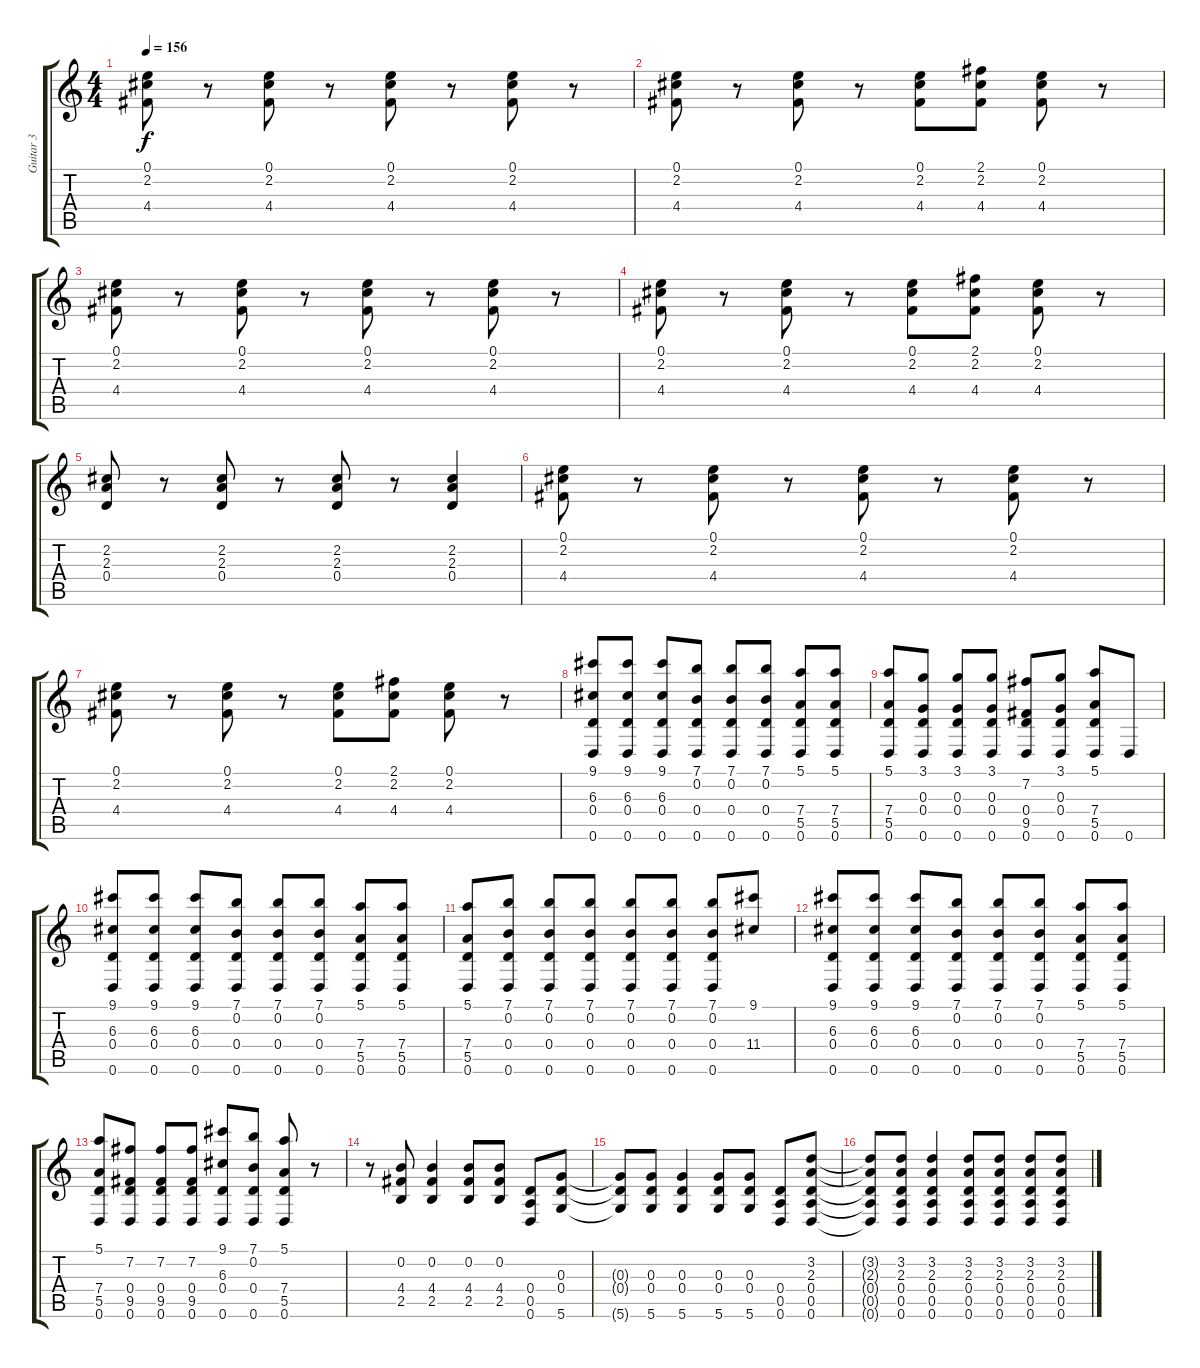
\track ("Guitar 3" "Guitar 3") {instrument overdrivenguitar}
\staff {score tabs}
\tuning (E4 B3 G3 D3 A2 D2) {hide}
\ts (4 4)
\tempo 156
\clef g2
\ks c
(0.1 2.2 4.4).8{dy f} r.8 (0.1 2.2 4.4).8 r.8 (0.1 2.2 4.4).8 r.8 (0.1 2.2 4.4).8 r.8 |
(0.1 2.2 4.4).8 r.8 (0.1 2.2 4.4).8 r.8 (0.1 2.2 4.4).8 (2.1 2.2 4.4).8 (0.1 2.2 4.4).8 r.8 |
(0.1 2.2 4.4).8 r.8 (0.1 2.2 4.4).8 r.8 (0.1 2.2 4.4).8 r.8 (0.1 2.2 4.4).8 r.8 |
(0.1 2.2 4.4).8 r.8 (0.1 2.2 4.4).8 r.8 (0.1 2.2 4.4).8 (2.1 2.2 4.4).8 (0.1 2.2 4.4).8 r.8 |
(2.2 2.3 0.4).8 r.8 (2.2 2.3 0.4).8 r.8 (2.2 2.3 0.4).8 r.8 (2.2 2.3 0.4).4 |
(0.1 2.2 4.4).8 r.8 (0.1 2.2 4.4).8 r.8 (0.1 2.2 4.4).8 r.8 (0.1 2.2 4.4).8 r.8 |
(0.1 2.2 4.4).8 r.8 (0.1 2.2 4.4).8 r.8 (0.1 2.2 4.4).8 (2.1 2.2 4.4).8 (0.1 2.2 4.4).8 r.8 |
(9.1 6.3 0.4 0.6).8 (9.1 6.3 0.4 0.6).8 (9.1 6.3 0.4 0.6).8 (7.1 0.2 0.4 0.6).8 (7.1 0.2 0.4 0.6).8 (7.1 0.2 0.4 0.6).8 (5.1 7.4 5.5 0.6).8 (5.1 7.4 5.5 0.6).8 |
(5.1 7.4 5.5 0.6).8 (3.1 0.3 0.4 0.6).8 (3.1 0.3 0.4 0.6).8 (3.1 0.3 0.4 0.6).8 (7.2 0.4 9.5 0.6).8 (3.1 0.3 0.4 0.6).8 (5.1 7.4 5.5 0.6).8 0.6.8 |
(9.1 6.3 0.4 0.6).8 (9.1 6.3 0.4 0.6).8 (9.1 6.3 0.4 0.6).8 (7.1 0.2 0.4 0.6).8 (7.1 0.2 0.4 0.6).8 (7.1 0.2 0.4 0.6).8 (5.1 7.4 5.5 0.6).8 (5.1 7.4 5.5 0.6).8 |
(5.1 7.4 5.5 0.6).8 (7.1 0.2 0.4 0.6).8 (7.1 0.2 0.4 0.6).8 (7.1 0.2 0.4 0.6).8 (7.1 0.2 0.4 0.6).8 (7.1 0.2 0.4 0.6).8 (7.1 0.2 0.4 0.6).8 (9.1 11.4).8 |
(9.1 6.3 0.4 0.6).8 (9.1 6.3 0.4 0.6).8 (9.1 6.3 0.4 0.6).8 (7.1 0.2 0.4 0.6).8 (7.1 0.2 0.4 0.6).8 (7.1 0.2 0.4 0.6).8 (5.1 7.4 5.5 0.6).8 (5.1 7.4 5.5 0.6).8 |
(5.1 7.4 5.5 0.6).8 (7.2 0.4 9.5 0.6).8 (7.2 0.4 9.5 0.6).8 (7.2 0.4 9.5 0.6).8 (9.1 6.3 0.4 0.6).8 (7.1 0.2 0.4 0.6).8 (5.1 7.4 5.5 0.6).8 r.8 |
r.8 (0.2 4.4 2.5).8 (0.2 4.4 2.5).4 (0.2 4.4 2.5).8 (0.2 4.4 2.5).8 (0.4 0.5 0.6).8 (0.3 0.4 5.6).8 |
(0.3{t} 0.4{t} 5.6{t}).8 (0.3 0.4 5.6).8 (0.3 0.4 5.6).4 (0.3 0.4 5.6).8 (0.3 0.4 5.6).8 (0.4 0.5 0.6).8 (3.2 2.3 0.4 0.5 0.6).8 |
(3.2{t} 2.3{t} 0.4{t} 0.5{t} 0.6{t}).8 (3.2 2.3 0.4 0.5 0.6).8 (3.2 2.3 0.4 0.5 0.6).4 (3.2 2.3 0.4 0.5 0.6).8 (3.2 2.3 0.4 0.5 0.6).8 (3.2 2.3 0.4 0.5 0.6).8 (3.2 2.3 0.4 0.5 0.6).8
